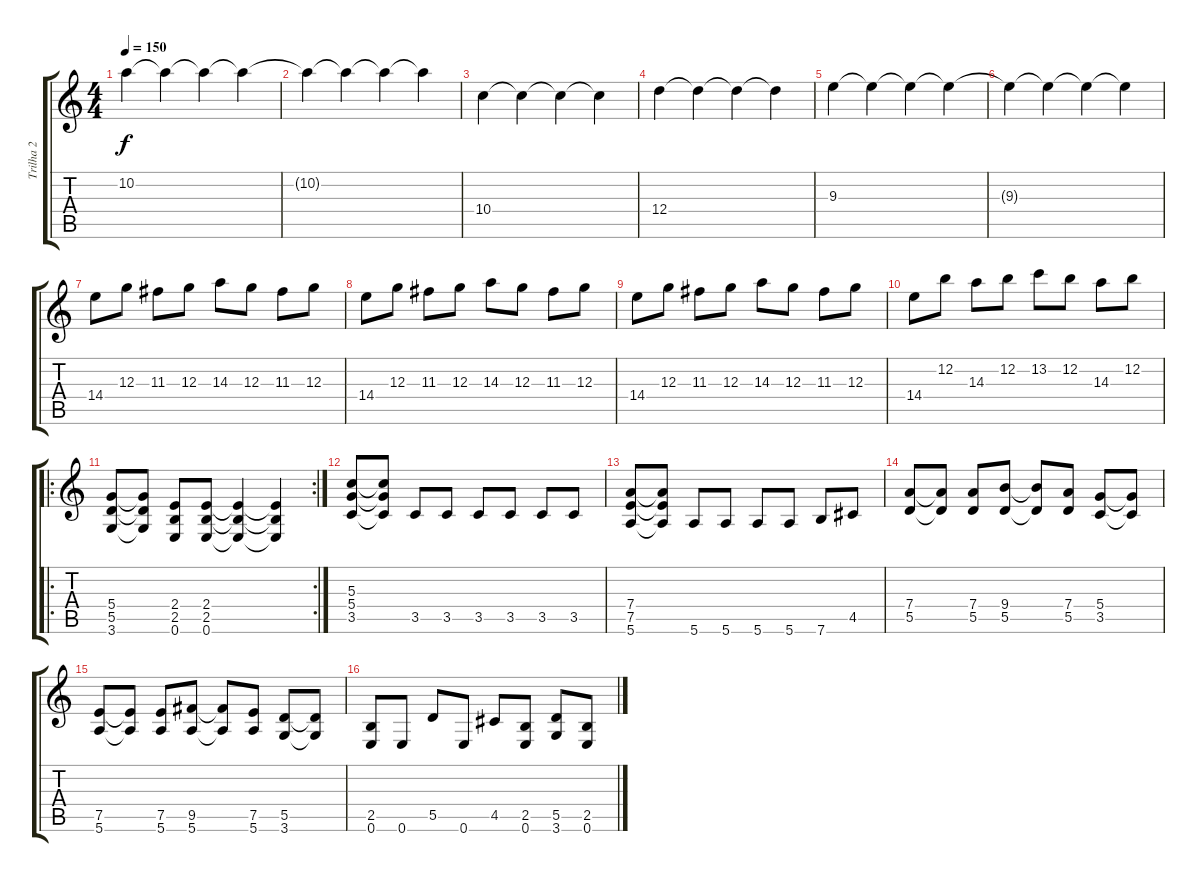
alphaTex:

\track ("Trilha 2" "Trilha 2") {instrument distortionguitar}
\staff {score tabs}
\tuning (E4 B3 G3 D3 A2 E2) {hide}
\ts (4 4)
\tempo 150
\clef g2
\ks c
10.2.4{dy f} 10.2{t}.4 10.2{t}.4 10.2{t}.4 |
10.2{t}.4 10.2{t}.4 10.2{t}.4 10.2{t}.4 |
10.4.4 10.4{t}.4 10.4{t}.4 10.4{t}.4 |
12.4.4 12.4{t}.4 12.4{t}.4 12.4{t}.4 |
9.3.4 9.3{t}.4 9.3{t}.4 9.3{t}.4 |
9.3{t}.4 9.3{t}.4 9.3{t}.4 9.3{t}.4 |
14.4.8 12.3.8 11.3.8 12.3.8 14.3.8 12.3.8 11.3.8 12.3.8 |
14.4.8 12.3.8 11.3.8 12.3.8 14.3.8 12.3.8 11.3.8 12.3.8 |
14.4.8 12.3.8 11.3.8 12.3.8 14.3.8 12.3.8 11.3.8 12.3.8 |
14.4.8 12.2.8 14.3.8 12.2.8 13.2.8 12.2.8 14.3.8 12.2.8 |
\ro
\rc 2
(5.4 5.5 3.6).8 (5.4{t} 5.5{t} 3.6{t}).8 (2.4 2.5 0.6).8 (2.4 2.5 0.6).8 (2.4{t} 2.5{t} 0.6{t}).4 (2.4{t} 2.5{t} 0.6{t}).4 |
(5.3 5.4 3.5).8 (5.3{t} 5.4{t} 3.5{t}).8 3.5.8 3.5.8 3.5.8 3.5.8 3.5.8 3.5.8 |
(7.4 7.5 5.6).8 (7.4{t} 7.5{t} 5.6{t}).8 5.6.8 5.6.8 5.6.8 5.6.8 7.6.8 4.5.8 |
(7.4 5.5).8 (7.4{t} 5.5{t}).8 (7.4 5.5).8 (9.4 5.5).8 (9.4{t} 5.5{t}).8 (7.4 5.5).8 (5.4 3.5).8 (5.4{t} 3.5{t}).8 |
(7.5 5.6).8 (7.5{t} 5.6{t}).8 (7.5 5.6).8 (9.5 5.6).8 (9.5{t} 5.6{t}).8 (7.5 5.6).8 (5.5 3.6).8 (5.5{t} 3.6{t}).8 |
(2.5 0.6).8 0.6.8 5.5.8 0.6.8 4.5.8 (2.5 0.6).8 (5.5 3.6).8 (2.5 0.6).8
